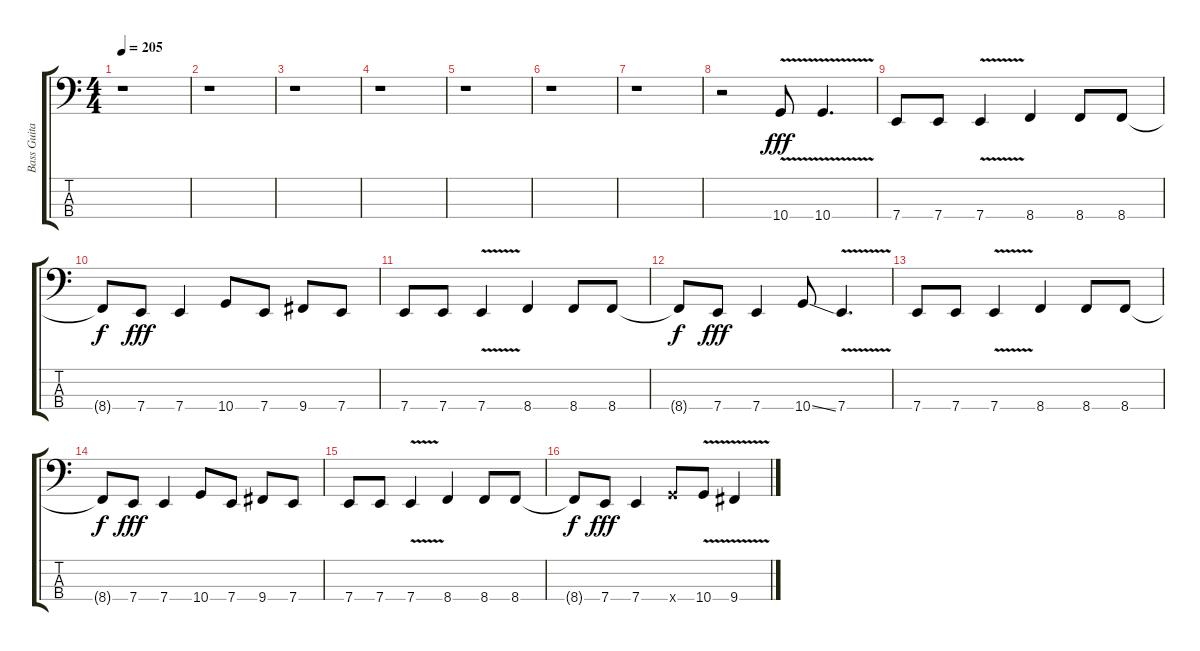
\track ("Bass Guitar " "Bass Guita") {instrument slapbass1}
\staff {score tabs}
\tuning (D2 A1 E1 A0) {hide}
\ts (4 4)
\tempo 205
\clef f4
\ks c
r.1{dy fff} |
r.1 |
r.1 |
r.1 |
r.1 |
r.1 |
r.1 |
r.2 10.4{v}.8 10.4{v}.4{d} |
7.4.8 7.4.8 7.4{v}.4 8.4.4 8.4.8 8.4.8 |
8.4{t}.8{dy f} 7.4.8{dy fff} 7.4.4 10.4.8 7.4.8 9.4.8 7.4.8 |
7.4.8 7.4.8 7.4{v}.4 8.4.4 8.4.8 8.4.8 |
8.4{t}.8{dy f} 7.4.8{dy fff} 7.4.4 10.4{ss}.8 7.4{v}.4{d} |
7.4.8 7.4.8 7.4{v}.4 8.4.4 8.4.8 8.4.8 |
8.4{t}.8{dy f} 7.4.8{dy fff} 7.4.4 10.4.8 7.4.8 9.4.8 7.4.8 |
7.4.8 7.4.8 7.4{v}.4 8.4.4 8.4.8 8.4.8 |
8.4{t}.8{dy f} 7.4.8{dy fff} 7.4.4 10.4{x}.8 10.4{v}.8 9.4{v}.4
